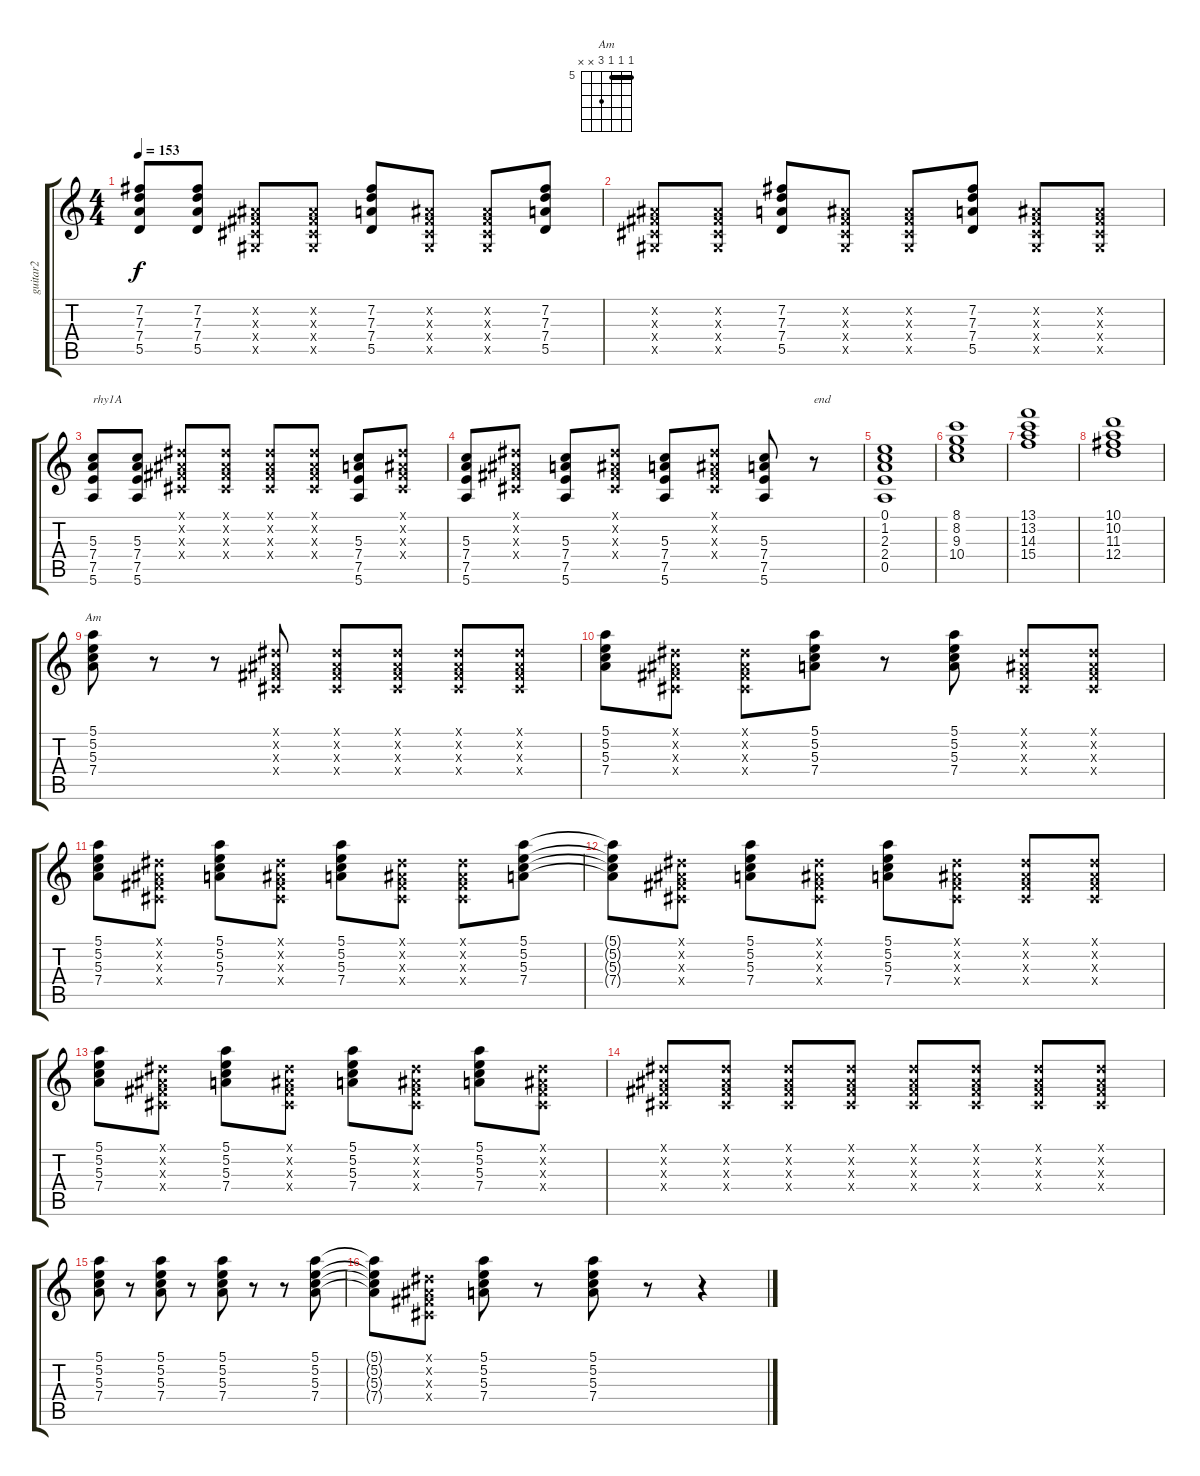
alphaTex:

\track ("guitar2" "guitar2") {instrument acousticguitarsteel}
\staff {score tabs}
\tuning (E4 B3 G3 D3 A2 E2) {hide}
\chord ("Am" 5 5 5 7 x x) {firstfret 5 barre 5}
\ts (4 4)
\tempo 153
\clef g2
\ks c
(7.2 7.3 7.4 5.5).8{dy f} (7.2 7.3 7.4 5.5).8 (-1.2{x} -1.3{x} -1.4{x} -1.5{x}).8 (-1.2{x} -1.3{x} -1.4{x} -1.5{x}).8 (7.2 7.3 7.4 5.5).8 (-1.2{x} -1.3{x} -1.4{x} -1.5{x}).8 (-1.2{x} -1.3{x} -1.4{x} -1.5{x}).8 (7.2 7.3 7.4 5.5).8 |
(-1.2{x} -1.3{x} -1.4{x} -1.5{x}).8 (-1.2{x} -1.3{x} -1.4{x} -1.5{x}).8 (7.2 7.3 7.4 5.5).8 (-1.2{x} -1.3{x} -1.4{x} -1.5{x}).8 (-1.2{x} -1.3{x} -1.4{x} -1.5{x}).8 (7.2 7.3 7.4 5.5).8 (-1.2{x} -1.3{x} -1.4{x} -1.5{x}).8 (-1.2{x} -1.3{x} -1.4{x} -1.5{x}).8 |
(5.3 7.4 7.5 5.6).8{txt "rhy1A"} (5.3 7.4 7.5 5.6).8 (-1.1{x} -1.2{x} -1.3{x} -1.4{x}).8 (-1.1{x} -1.2{x} -1.3{x} -1.4{x}).8 (-1.1{x} -1.2{x} -1.3{x} -1.4{x}).8 (-1.1{x} -1.2{x} -1.3{x} -1.4{x}).8 (5.3 7.4 7.5 5.6).8 (-1.1{x} -1.2{x} -1.3{x} -1.4{x}).8 |
(5.3 7.4 7.5 5.6).8 (-1.1{x} -1.2{x} -1.3{x} -1.4{x}).8 (5.3 7.4 7.5 5.6).8 (-1.1{x} -1.2{x} -1.3{x} -1.4{x}).8 (5.3 7.4 7.5 5.6).8 (-1.1{x} -1.2{x} -1.3{x} -1.4{x}).8 (5.3 7.4 7.5 5.6).8 r.8{txt "end"} |
(0.1 1.2 2.3 2.4 0.5).1 |
(8.1 8.2 9.3 10.4).1 |
(13.1 13.2 14.3 15.4).1 |
(10.1 10.2 11.3 12.4).1 |
(5.1 5.2 5.3 7.4).8{ch "Am"} r.8 r.8 (-1.1{x} -1.2{x} -1.3{x} -1.4{x}).8 (-1.1{x} -1.2{x} -1.3{x} -1.4{x}).8 (-1.1{x} -1.2{x} -1.3{x} -1.4{x}).8 (-1.1{x} -1.2{x} -1.3{x} -1.4{x}).8 (-1.1{x} -1.2{x} -1.3{x} -1.4{x}).8 |
(5.1 5.2 5.3 7.4).8 (-1.1{x} -1.2{x} -1.3{x} -1.4{x}).8 (-1.1{x} -1.2{x} -1.3{x} -1.4{x}).8 (5.1 5.2 5.3 7.4).8 r.8 (5.1 5.2 5.3 7.4).8 (-1.1{x} -1.2{x} -1.3{x} -1.4{x}).8 (-1.1{x} -1.2{x} -1.3{x} -1.4{x}).8 |
(5.1 5.2 5.3 7.4).8 (-1.1{x} -1.2{x} -1.3{x} -1.4{x}).8 (5.1 5.2 5.3 7.4).8 (-1.1{x} -1.2{x} -1.3{x} -1.4{x}).8 (5.1 5.2 5.3 7.4).8 (-1.1{x} -1.2{x} -1.3{x} -1.4{x}).8 (-1.1{x} -1.2{x} -1.3{x} -1.4{x}).8 (5.1 5.2 5.3 7.4).8 |
(5.1{t} 5.2{t} 5.3{t} 7.4{t}).8 (-1.1{x} -1.2{x} -1.3{x} -1.4{x}).8 (5.1 5.2 5.3 7.4).8 (-1.1{x} -1.2{x} -1.3{x} -1.4{x}).8 (5.1 5.2 5.3 7.4).8 (-1.1{x} -1.2{x} -1.3{x} -1.4{x}).8 (-1.1{x} -1.2{x} -1.3{x} -1.4{x}).8 (-1.1{x} -1.2{x} -1.3{x} -1.4{x}).8 |
(5.1 5.2 5.3 7.4).8 (-1.1{x} -1.2{x} -1.3{x} -1.4{x}).8 (5.1 5.2 5.3 7.4).8 (-1.1{x} -1.2{x} -1.3{x} -1.4{x}).8 (5.1 5.2 5.3 7.4).8 (-1.1{x} -1.2{x} -1.3{x} -1.4{x}).8 (5.1 5.2 5.3 7.4).8 (-1.1{x} -1.2{x} -1.3{x} -1.4{x}).8 |
(-1.1{x} -1.2{x} -1.3{x} -1.4{x}).8 (-1.1{x} -1.2{x} -1.3{x} -1.4{x}).8 (-1.1{x} -1.2{x} -1.3{x} -1.4{x}).8 (-1.1{x} -1.2{x} -1.3{x} -1.4{x}).8 (-1.1{x} -1.2{x} -1.3{x} -1.4{x}).8 (-1.1{x} -1.2{x} -1.3{x} -1.4{x}).8 (-1.1{x} -1.2{x} -1.3{x} -1.4{x}).8 (-1.1{x} -1.2{x} -1.3{x} -1.4{x}).8 |
(5.1 5.2 5.3 7.4).8 r.8 (5.1 5.2 5.3 7.4).8 r.8 (5.1 5.2 5.3 7.4).8 r.8 r.8 (5.1 5.2 5.3 7.4).8 |
(5.1{t} 5.2{t} 5.3{t} 7.4{t}).8 (-1.1{x} -1.2{x} -1.3{x} -1.4{x}).8 (5.1 5.2 5.3 7.4).8 r.8 (5.1 5.2 5.3 7.4).8 r.8 r.4
